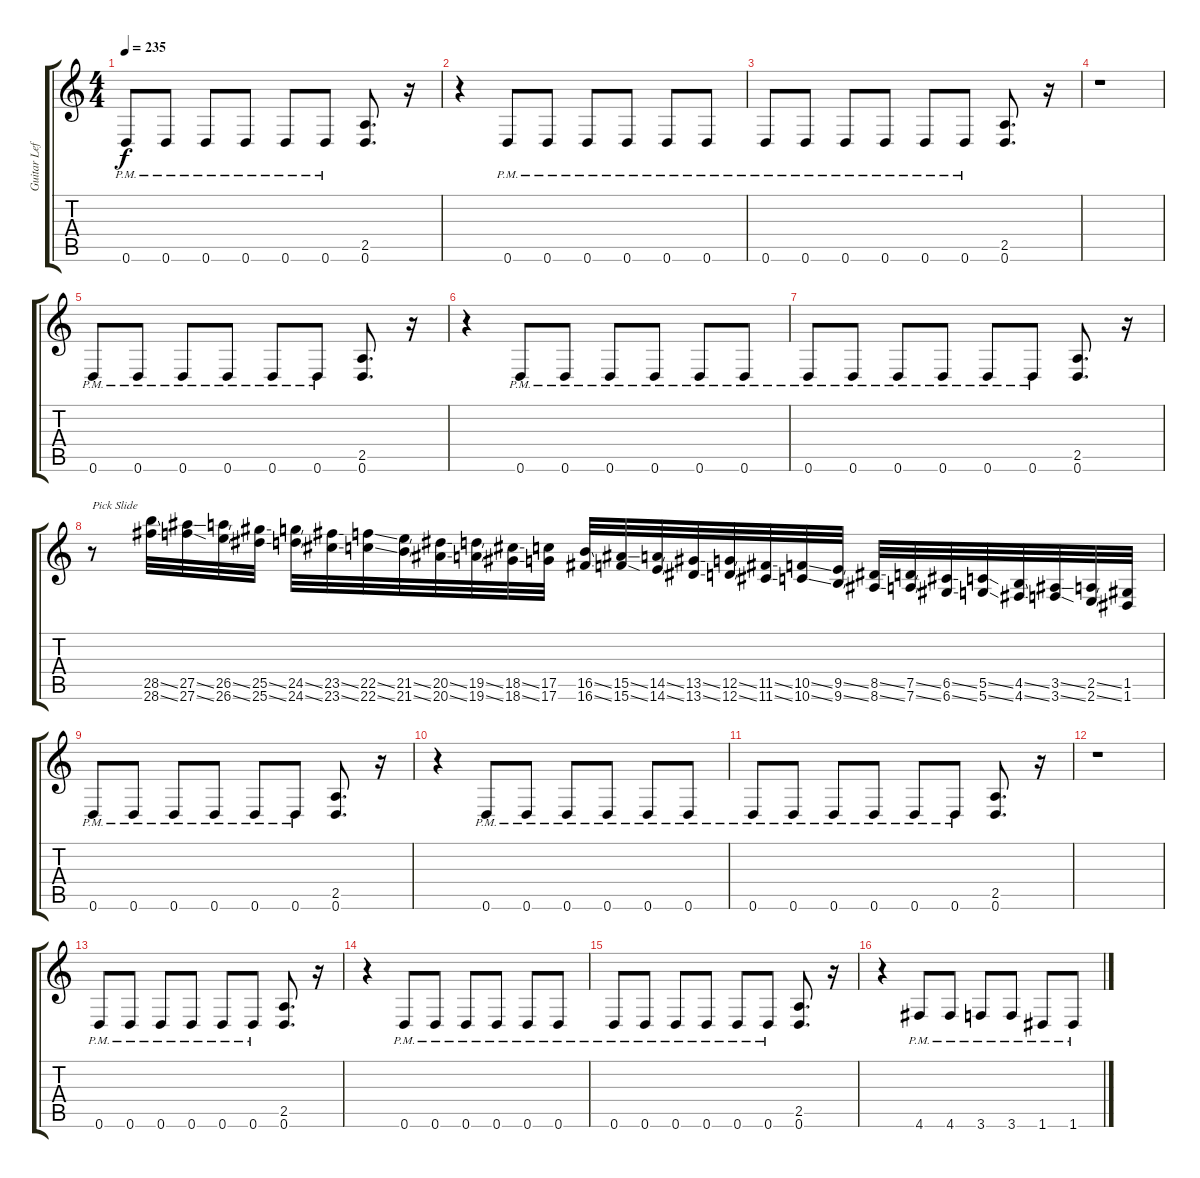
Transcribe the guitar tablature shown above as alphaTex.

\track ("Guitar Left" "Guitar Lef") {instrument distortionguitar}
\staff {score tabs}
\tuning (D4 A3 F3 C3 G2 D2) {hide}
\ts (4 4)
\tempo 235
\clef g2
\ks c
0.6{pm}.8{dy f} 0.6{pm}.8 0.6{pm}.8 0.6{pm}.8 0.6{pm}.8 0.6{pm}.8 (2.5 0.6).8{d} r.16 |
r.4 0.6{pm}.8 0.6{pm}.8 0.6{pm}.8 0.6{pm}.8 0.6{pm}.8 0.6{pm}.8 |
0.6{pm}.8 0.6{pm}.8 0.6{pm}.8 0.6{pm}.8 0.6{pm}.8 0.6{pm}.8 (2.5 0.6).8{d} r.16 |
r.1 |
0.6{pm}.8 0.6{pm}.8 0.6{pm}.8 0.6{pm}.8 0.6{pm}.8 0.6{pm}.8 (2.5 0.6).8{d} r.16 |
r.4 0.6{pm}.8 0.6{pm}.8 0.6{pm}.8 0.6{pm}.8 0.6{pm}.8 0.6{pm}.8 |
0.6{pm}.8 0.6{pm}.8 0.6{pm}.8 0.6{pm}.8 0.6{pm}.8 0.6{pm}.8 (2.5 0.6).8{d} r.16 |
r.8{txt "Pick Slide" instrument guitarfretnoise} (28.5{ss} 28.6{ss}).32 (27.5{ss} 27.6{ss}).32 (26.5{ss} 26.6{ss}).32 (25.5{ss} 25.6{ss}).32 (24.5{ss} 24.6{ss}).32 (23.5{ss} 23.6{ss}).32 (22.5{ss} 22.6{ss}).32 (21.5{ss} 21.6{ss}).32 (20.5{ss} 20.6{ss}).32 (19.5{ss} 19.6{ss}).32 (18.5{ss} 18.6{ss}).32 (17.5 17.6).32 (16.5{ss} 16.6{ss}).32 (15.5{ss} 15.6{ss}).32 (14.5{ss} 14.6{ss}).32 (13.5{ss} 13.6{ss}).32 (12.5{ss} 12.6{ss}).32 (11.5{ss} 11.6{ss}).32 (10.5{ss} 10.6{ss}).32 (9.5{ss} 9.6{ss}).32 (8.5{ss} 8.6{ss}).32 (7.5{ss} 7.6{ss}).32 (6.5{ss} 6.6{ss}).32 (5.5{ss} 5.6{ss}).32 (4.5{ss} 4.6{ss}).32 (3.5{ss} 3.6{ss}).32 (2.5{ss} 2.6{ss}).32 (1.5 1.6).32 |
0.6{pm}.8{instrument distortionguitar} 0.6{pm}.8 0.6{pm}.8 0.6{pm}.8 0.6{pm}.8 0.6{pm}.8 (2.5 0.6).8{d} r.16 |
r.4 0.6{pm}.8 0.6{pm}.8 0.6{pm}.8 0.6{pm}.8 0.6{pm}.8 0.6{pm}.8 |
0.6{pm}.8 0.6{pm}.8 0.6{pm}.8 0.6{pm}.8 0.6{pm}.8 0.6{pm}.8 (2.5 0.6).8{d} r.16 |
r.1 |
0.6{pm}.8 0.6{pm}.8 0.6{pm}.8 0.6{pm}.8 0.6{pm}.8 0.6{pm}.8 (2.5 0.6).8{d} r.16 |
r.4 0.6{pm}.8 0.6{pm}.8 0.6{pm}.8 0.6{pm}.8 0.6{pm}.8 0.6{pm}.8 |
0.6{pm}.8 0.6{pm}.8 0.6{pm}.8 0.6{pm}.8 0.6{pm}.8 0.6{pm}.8 (2.5 0.6).8{d} r.16 |
r.4 4.6{pm}.8 4.6{pm}.8 3.6{pm}.8 3.6{pm}.8 1.6{pm}.8 1.6{pm}.8
